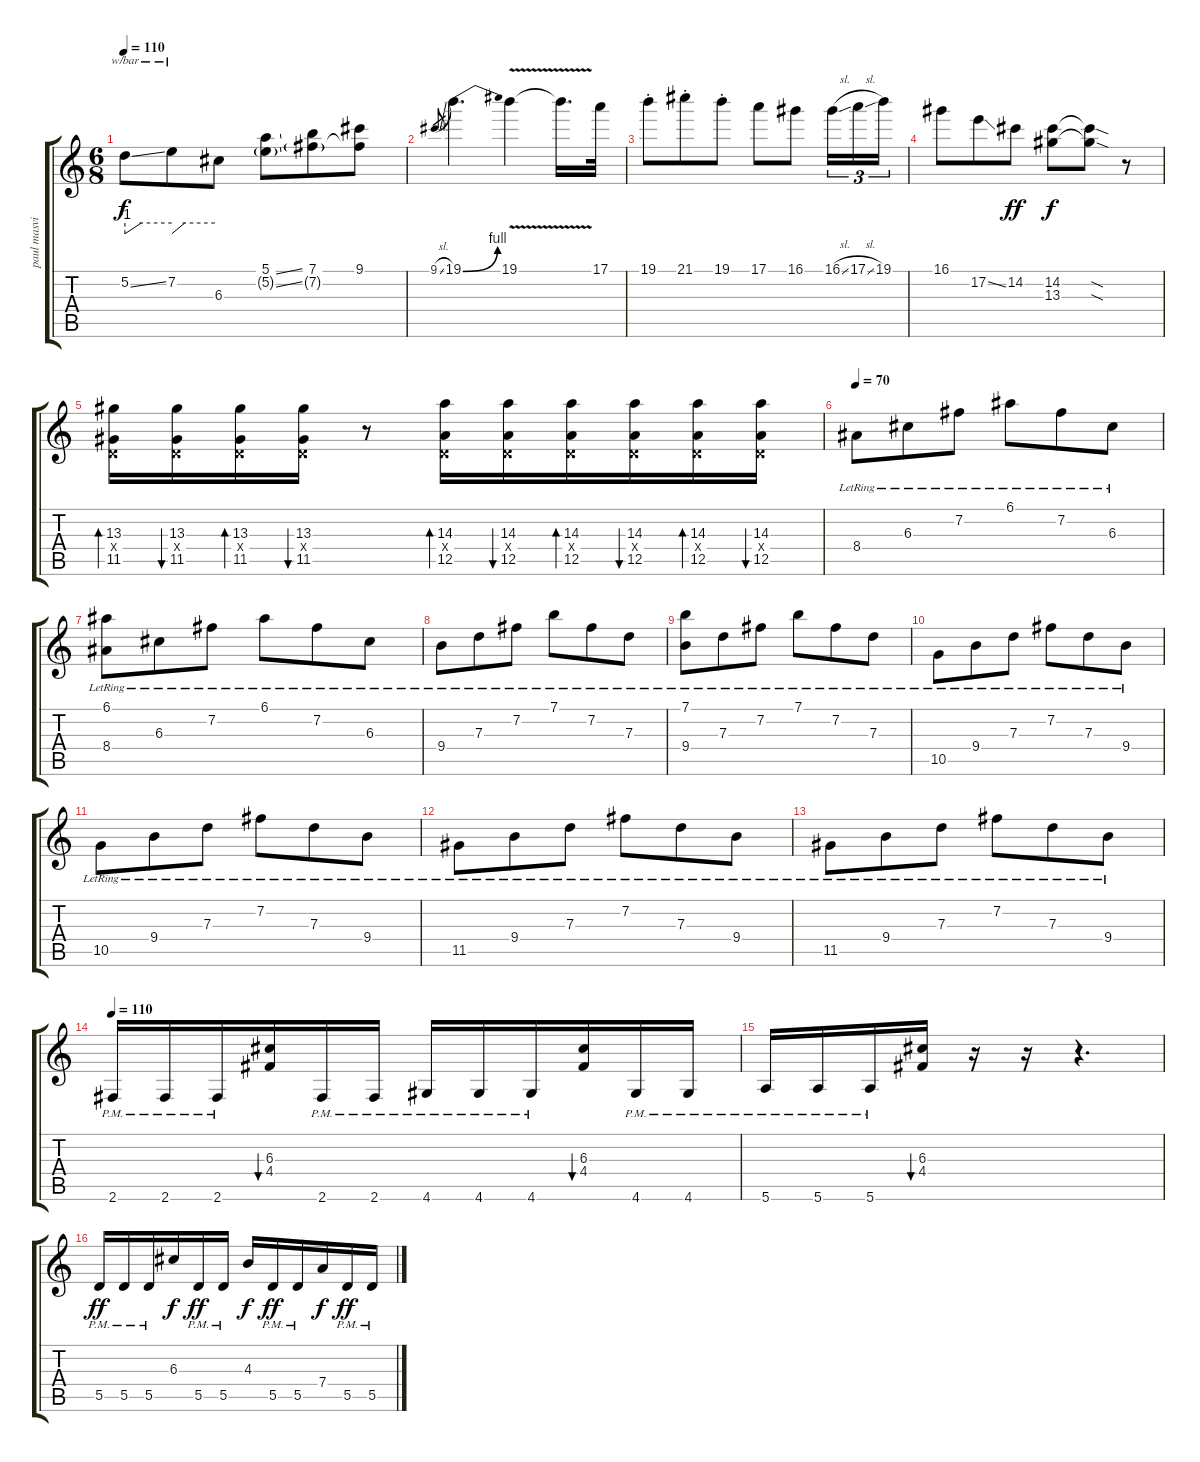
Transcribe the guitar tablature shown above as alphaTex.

\track ("paul masvidal" "paul masvi") {instrument distortionguitar}
\staff {score tabs}
\tuning (E4 B3 G3 D3 A2 E2) {hide}
\ts (6 8)
\tempo 110
\clef g2
\ks c
5.2{ss}.8{tbe (custom default 0 -4 21 0 60 0) dy f} 7.2.8{tbe (custom default 0 -4 18 0 60 0)} 6.3.8 (5.1{ss} 5.2{ss g}).8 (7.1 7.2{g}).8 (9.1 7.2{t}).8 |
9.1{sl}.8{gr} 19.1{be (bend 0 0 60 4)}.4{d volume 12} 19.1{v}.4 19.1{t}.16{d} 17.1.32 |
19.1{st}.8 21.1{st}.8 19.1{st}.8 17.1.8 16.1.8 16.1{sl}.16{tu (3 2)} 17.1{sl}.16{tu (3 2)} 19.1.16{tu (3 2)} |
16.1.8 17.2{ss}.8 14.2.8{dy ff} (14.2 13.3).8{dy f} (14.2{sod t} 13.3{sod t}).8 r.8 |
(13.3 0.4{x} 11.5).16{bd 30} (13.3 0.4{x} 11.5).16{bu 30} (13.3 0.4{x} 11.5).16{bd 30} (13.3 0.4{x} 11.5).16{bu 30} r.8 (14.3 0.4{x} 12.5).16{bd 30} (14.3 0.4{x} 12.5).16{bu 30} (14.3 0.4{x} 12.5).16{bd 30} (14.3 0.4{x} 12.5).16{bu 60} (14.3 0.4{x} 12.5).16{bd 30} (14.3 0.4{x} 12.5).16{bu 120} |
\tempo 70
8.4{lr}.8{instrument electricguitarclean} 6.3{lr}.8 7.2{lr}.8 6.1{lr}.8 7.2{lr}.8 6.3{lr}.8 |
(6.1 8.4{lr}).8 6.3{lr}.8 7.2{lr}.8 6.1{lr}.8 7.2{lr}.8 6.3{lr}.8 |
9.4{lr}.8 7.3{lr}.8 7.2{lr}.8 7.1{lr}.8 7.2{lr}.8 7.3{lr}.8 |
(7.1{lr} 9.4{lr}).8 7.3{lr}.8 7.2{lr}.8 7.1{lr}.8 7.2{lr}.8 7.3{lr}.8 |
10.5{lr}.8 9.4{lr}.8 7.3{lr}.8 7.2{lr}.8 7.3{lr}.8 9.4{lr}.8 |
10.5{lr}.8 9.4{lr}.8 7.3{lr}.8 7.2{lr}.8 7.3{lr}.8 9.4{lr}.8 |
11.5{lr}.8 9.4{lr}.8 7.3{lr}.8 7.2{lr}.8 7.3{lr}.8 9.4{lr}.8 |
11.5{lr}.8 9.4{lr}.8 7.3{lr}.8 7.2{lr}.8 7.3{lr}.8 9.4{lr}.8 |
\tempo 110
2.6{pm}.16{volume 15 instrument distortionguitar} 2.6{pm}.16 2.6{pm}.16 (6.3 4.4).16{bu 60} 2.6{pm}.16 2.6{pm}.16 4.6{pm}.16 4.6{pm}.16 4.6{pm}.16 (6.3 4.4).16{bu 60} 4.6{pm}.16 4.6{pm}.16 |
5.6{pm}.16 5.6{pm}.16 5.6{pm}.16 (6.3 4.4).16{bu 60} r.16 r.16 r.4{d} |
5.5{pm}.16{dy ff} 5.5{pm}.16 5.5{pm}.16 6.3.16{dy f} 5.5{pm}.16{dy ff} 5.5{pm}.16 4.3.16{dy f} 5.5{pm}.16{dy ff} 5.5{pm}.16 7.4.16{dy f} 5.5{pm}.16{dy ff} 5.5{pm}.16
